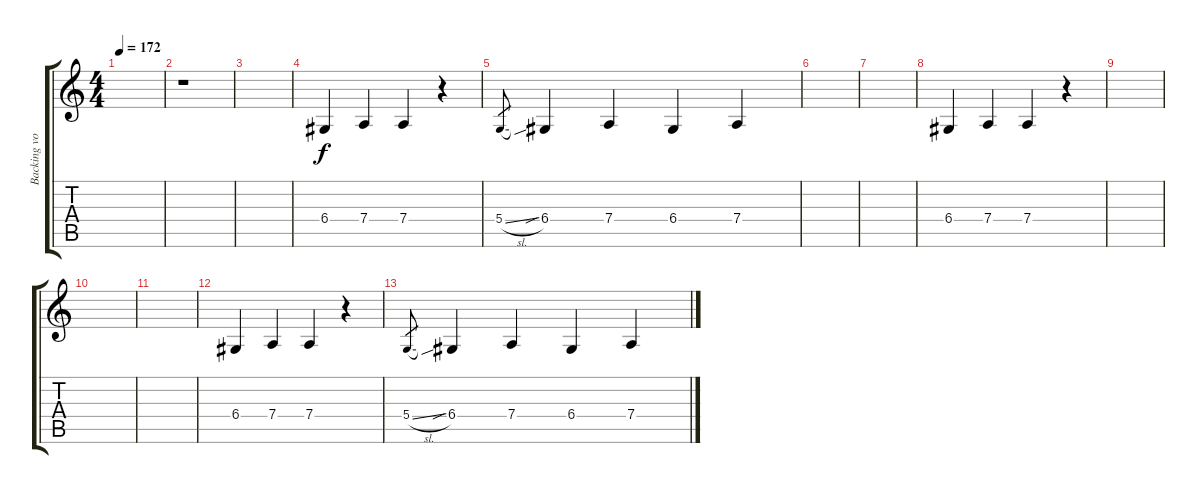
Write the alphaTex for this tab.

\track ("Backing vocals" "Backing vo") {instrument lead6voice}
\staff {score tabs}
\tuning (E4 B3 G3 D3 A2 E2) {hide}
\ts (4 4)
\tempo 172
\clef g2
\ks c
|
r.1 |
|
6.4.4 7.4.4 7.4.4 r.4 |
5.4{sl}.8{gr} 6.4{sib}.4 7.4.4 6.4.4 7.4.4 |
|
|
6.4.4 7.4.4 7.4.4 r.4 |
|
|
|
6.4.4 7.4.4 7.4.4 r.4 |
5.4{sl}.8{gr} 6.4{sib}.4 7.4.4 6.4.4 7.4.4
